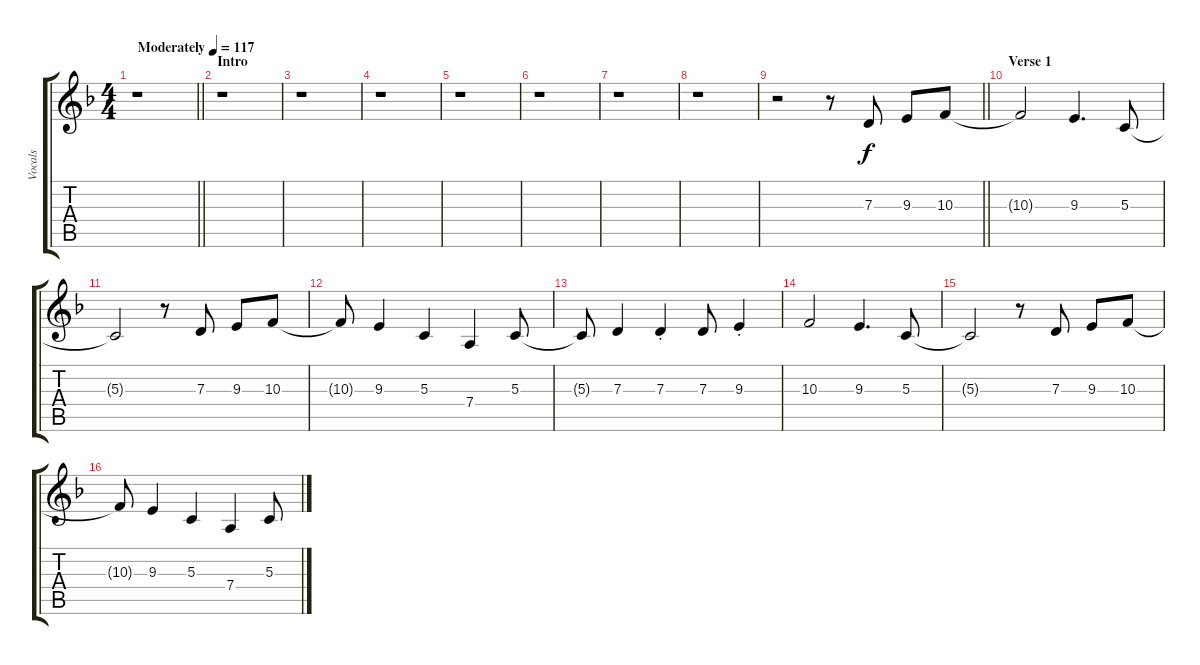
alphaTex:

\track ("Vocals" "Vocals") {instrument lead6voice}
\staff {score tabs}
\tuning (E4 B3 G3 D3 A2 E2) {hide}
\ts (4 4)
\tempo (117 "Moderately")
\clef g2
\barLineRight lightlight
\ks dminor
r.1{dy f instrument lead6voice} |
\section ("" "Intro")
r.1 |
r.1 |
r.1 |
r.1 |
r.1 |
r.1 |
r.1 |
\barLineRight lightlight
r.2 r.8 7.3.8 9.3.8 10.3.8 |
\section ("" "Verse 1")
10.3{t}.2 9.3.4{d} 5.3.8 |
5.3{t}.2 r.8 7.3.8 9.3.8 10.3.8 |
10.3{t}.8 9.3.4 5.3.4 7.4.4 5.3.8 |
5.3{t}.8 7.3.4 7.3{st}.4 7.3.8 9.3{st}.4 |
10.3.2 9.3.4{d} 5.3.8 |
5.3{t}.2 r.8 7.3.8 9.3.8 10.3.8 |
10.3{t}.8 9.3.4 5.3.4 7.4.4 5.3.8
